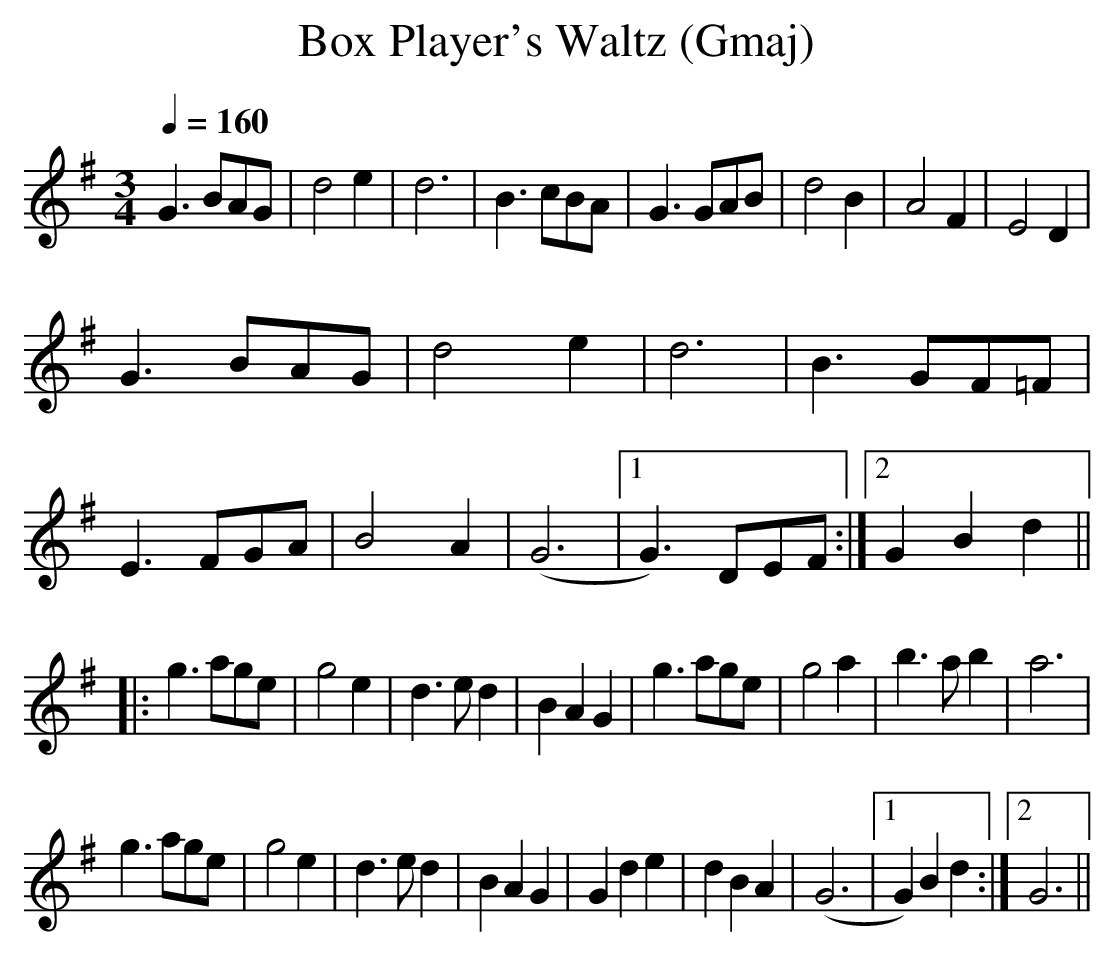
X:1
T:Box Player's Waltz (Gmaj)
Q:1/4=160
M:3/4
L:1/8
K:Gmaj
G3BAG|d4e2|d6|B3cBA|G3GAB|d4B2|A4F2|E4D2|
G3BAG|d4e2|d6|B3GF=F|E3FGA|B4A2|(G6|1G3)DEF:|2G2B2d2||
|:g3age|g4e2|d3ed2|B2A2G2|g3age|g4a2|b3ab2|a6|
g3age|g4e2|d3ed2|B2A2G2|G2d2e2|d2B2A2|(G6|1G2)B2d2:|2G6||
